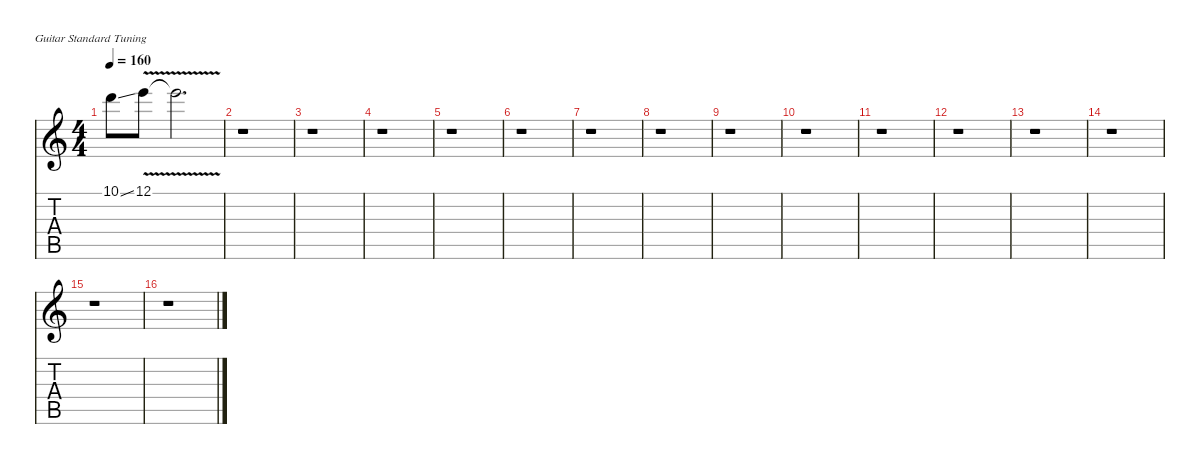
\defaultSystemsLayout 4
\hideDynamics
\bracketExtendMode nobrackets
\singleTrackTrackNamePolicy hidden
\multiTrackTrackNamePolicy hidden
\firstSystemTrackNameMode fullname
\firstSystemTrackNameOrientation horizontal
\otherSystemsTrackNameOrientation horizontal
\track ("Clean guitar" "jz.guit.") {defaultSystemsLayout 4 instrument electricguitarjazz}
\staff {score tabs}
\tuning (E4 B3 G3 D3 A2 E2)
\ts (4 4)
\tempo 160
\clef g2
\ks aminor
10.1{ss}.8{dy f beam Down} 12.1{v}.8{beam Down} 12.1{v t}.2{d beam Down} |
r.1{beam Down} |
r.1{beam Down} |
r.1{beam Down} |
r.1{beam Down} |
r.1{beam Down} |
r.1{beam Down} |
r.1{beam Down} |
r.1{beam Down} |
r.1{beam Down} |
r.1{beam Down} |
r.1{beam Down} |
r.1{beam Down} |
r.1{beam Down} |
r.1{beam Down} |
r.1{beam Down}
